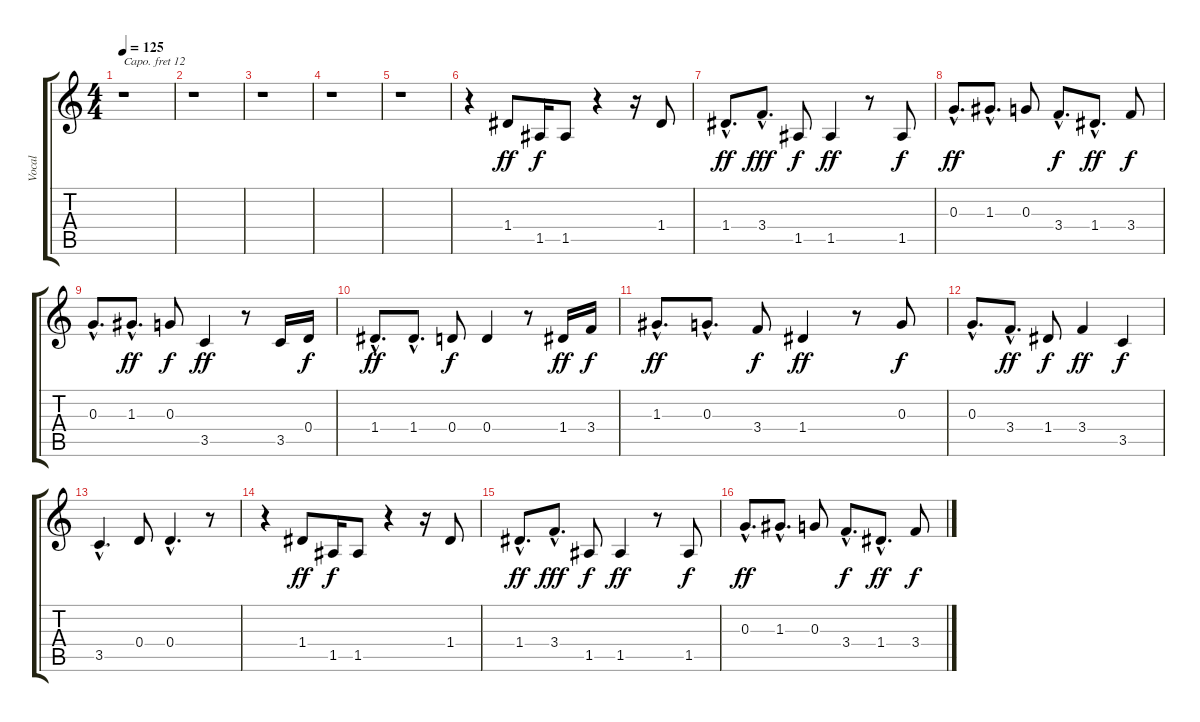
\track ("Vocal" "Vocal") {instrument baritonesax}
\staff {score tabs}
\capo 12
\tuning (E4 B3 G3 D3 A2 E2) {hide}
\ts (4 4)
\tempo 125
\clef g2
\ks c
r.1{dy f} |
r.1 |
r.1 |
r.1 |
r.1 |
r.4 1.4.8{dy ff} 1.5.16{dy f} 1.5.8 r.4 r.16 1.4.8 |
1.4{hac}.8{d dy ff} 3.4{hac}.8{d dy fff} 1.5.8{dy f} 1.5.4{dy ff} r.8 1.5.8{dy f} |
0.3{hac}.8{d dy ff} 1.3{hac}.8{d} 0.3.8 3.4{hac}.8{d dy f} 1.4{hac}.8{d dy ff} 3.4.8{dy f} |
0.3{hac}.8{d} 1.3{hac}.8{d dy ff} 0.3.8{dy f} 3.5.4{dy ff} r.8 3.5.16 0.4.16{dy f} |
1.4{hac}.8{d dy ff} 1.4{hac}.8{d} 0.4.8{dy f} 0.4.4 r.8 1.4.16{dy ff} 3.4.16{dy f} |
1.3{hac}.8{d dy ff} 0.3{hac}.8{d} 3.4.8{dy f} 1.4.4{dy ff} r.8 0.3.8{dy f} |
0.3{hac}.8{d} 3.4{hac}.8{d dy ff} 1.4.8{dy f} 3.4.4{dy ff} 3.5.4{dy f} |
3.5{hac}.4{d} 0.4.8 0.4{hac}.4{d} r.8 |
r.4 1.4.8{dy ff} 1.5.16{dy f} 1.5.8 r.4 r.16 1.4.8 |
1.4{hac}.8{d dy ff} 3.4{hac}.8{d dy fff} 1.5.8{dy f} 1.5.4{dy ff} r.8 1.5.8{dy f} |
0.3{hac}.8{d dy ff} 1.3{hac}.8{d} 0.3.8 3.4{hac}.8{d dy f} 1.4{hac}.8{d dy ff} 3.4.8{dy f}
